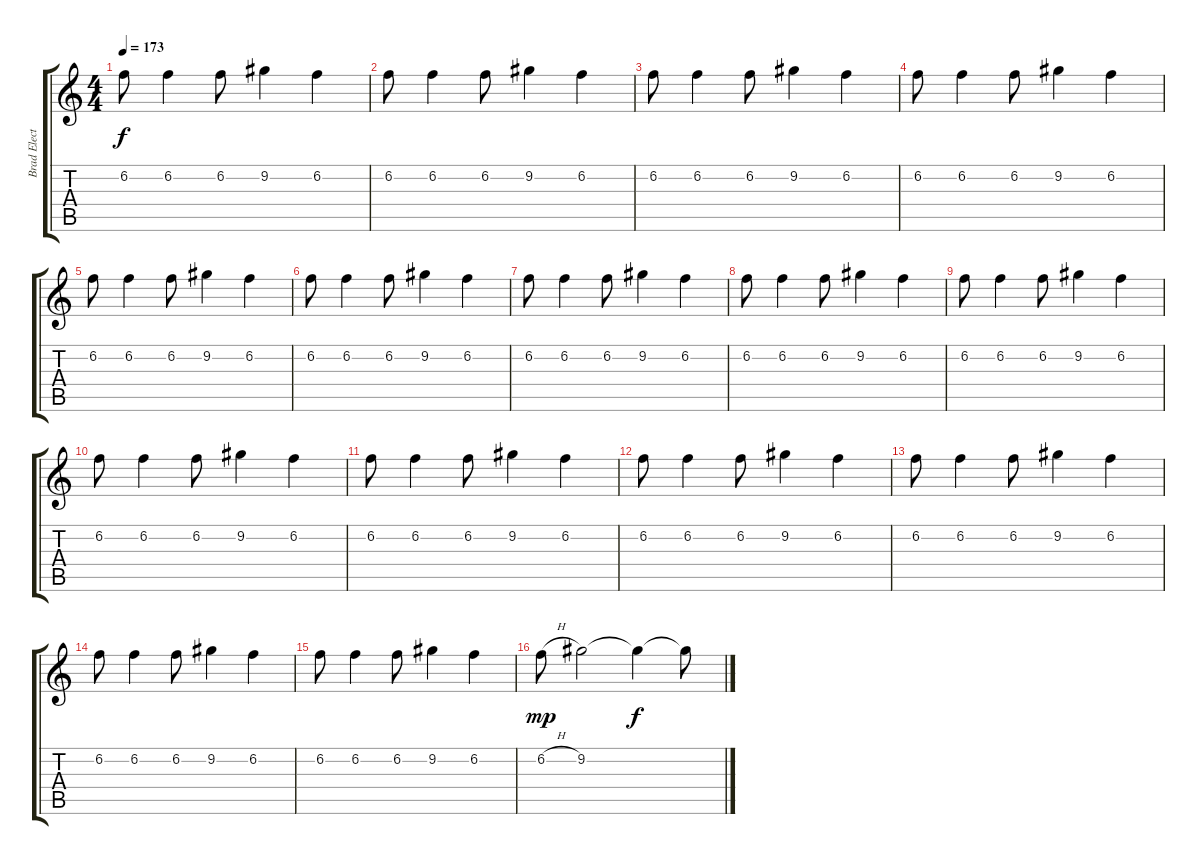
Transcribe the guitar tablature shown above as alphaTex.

\track ("Brad Electric Guitar" "Brad Elect") {instrument electricguitarjazz}
\staff {score tabs}
\tuning (E4 B3 G3 D3 A2 E2) {hide}
\ts (4 4)
\tempo 173
\clef g2
\ks c
6.2.8{dy f} 6.2.4 6.2.8 9.2.4 6.2.4 |
6.2.8 6.2.4 6.2.8 9.2.4 6.2.4 |
6.2.8 6.2.4 6.2.8 9.2.4 6.2.4 |
6.2.8 6.2.4 6.2.8 9.2.4 6.2.4 |
6.2.8 6.2.4 6.2.8 9.2.4 6.2.4 |
6.2.8 6.2.4 6.2.8 9.2.4 6.2.4 |
6.2.8 6.2.4 6.2.8 9.2.4 6.2.4 |
6.2.8 6.2.4 6.2.8 9.2.4 6.2.4 |
6.2.8 6.2.4 6.2.8 9.2.4 6.2.4 |
6.2.8 6.2.4 6.2.8 9.2.4 6.2.4 |
6.2.8 6.2.4 6.2.8 9.2.4 6.2.4 |
6.2.8 6.2.4 6.2.8 9.2.4 6.2.4 |
6.2.8 6.2.4 6.2.8 9.2.4 6.2.4 |
6.2.8 6.2.4 6.2.8 9.2.4 6.2.4 |
6.2.8 6.2.4 6.2.8 9.2.4 6.2.4 |
6.2{h}.8{dy mp} 9.2.2 9.2{t}.4{dy f} 9.2{t}.8
